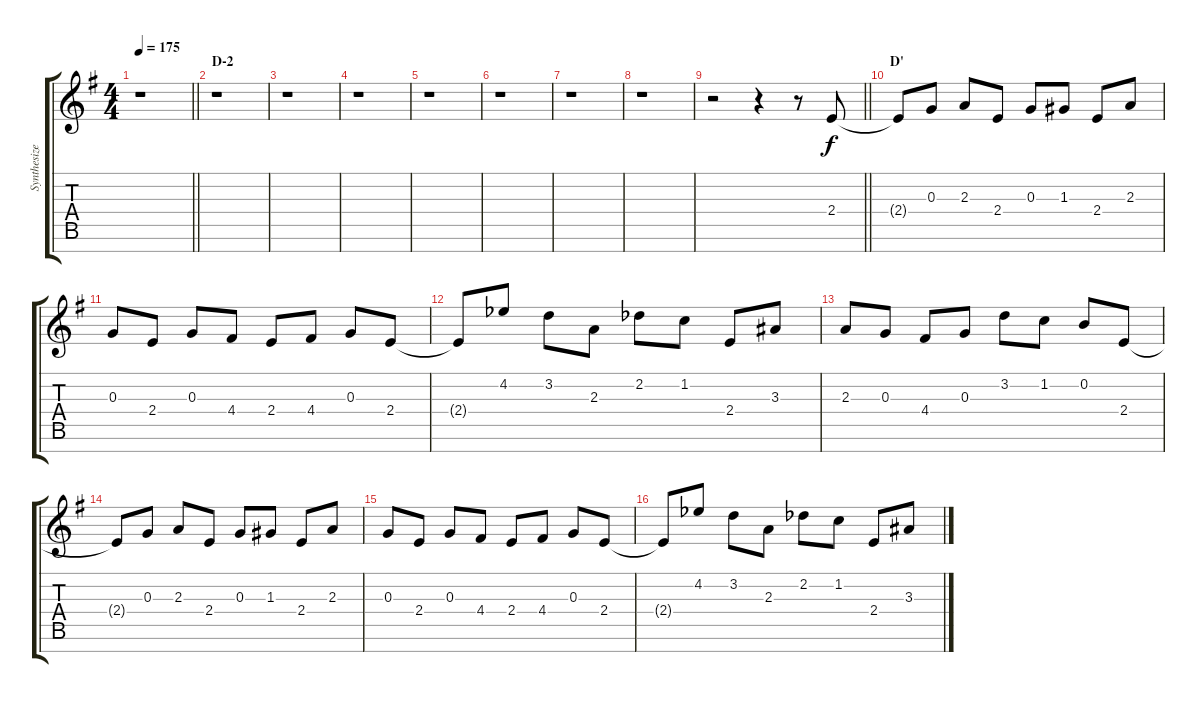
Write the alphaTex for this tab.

\track ("Synthesizer" "Synthesize") {instrument lead2sawtooth}
\staff {score tabs}
\tuning (E5 B4 G4 D4 A3 E3 B2) {hide}
\ts (4 4)
\tempo 175
\clef g2
\barLineRight lightlight
\ks g
r.1{dy f} |
\section ("" "D-2")
r.1 |
r.1 |
r.1 |
r.1 |
r.1 |
r.1 |
r.1 |
\barLineRight lightlight
r.2 r.4 r.8 2.4.8 |
\section ("" "D'")
2.4{t}.8 0.3.8 2.3.8 2.4.8 0.3.8 1.3.8 2.4.8 2.3.8 |
0.3.8 2.4.8 0.3.8 4.4.8 2.4.8 4.4.8 0.3.8 2.4.8 |
2.4{t}.8 4.2{acc b}.8 3.2.8 2.3.8 2.2{acc b}.8 1.2.8 2.4.8 3.3.8 |
2.3.8 0.3.8 4.4.8 0.3.8 3.2.8 1.2.8 0.2.8 2.4.8 |
2.4{t}.8 0.3.8 2.3.8 2.4.8 0.3.8 1.3.8 2.4.8 2.3.8 |
0.3.8 2.4.8 0.3.8 4.4.8 2.4.8 4.4.8 0.3.8 2.4.8 |
2.4{t}.8 4.2{acc b}.8 3.2.8 2.3.8 2.2{acc b}.8 1.2.8 2.4.8 3.3.8
